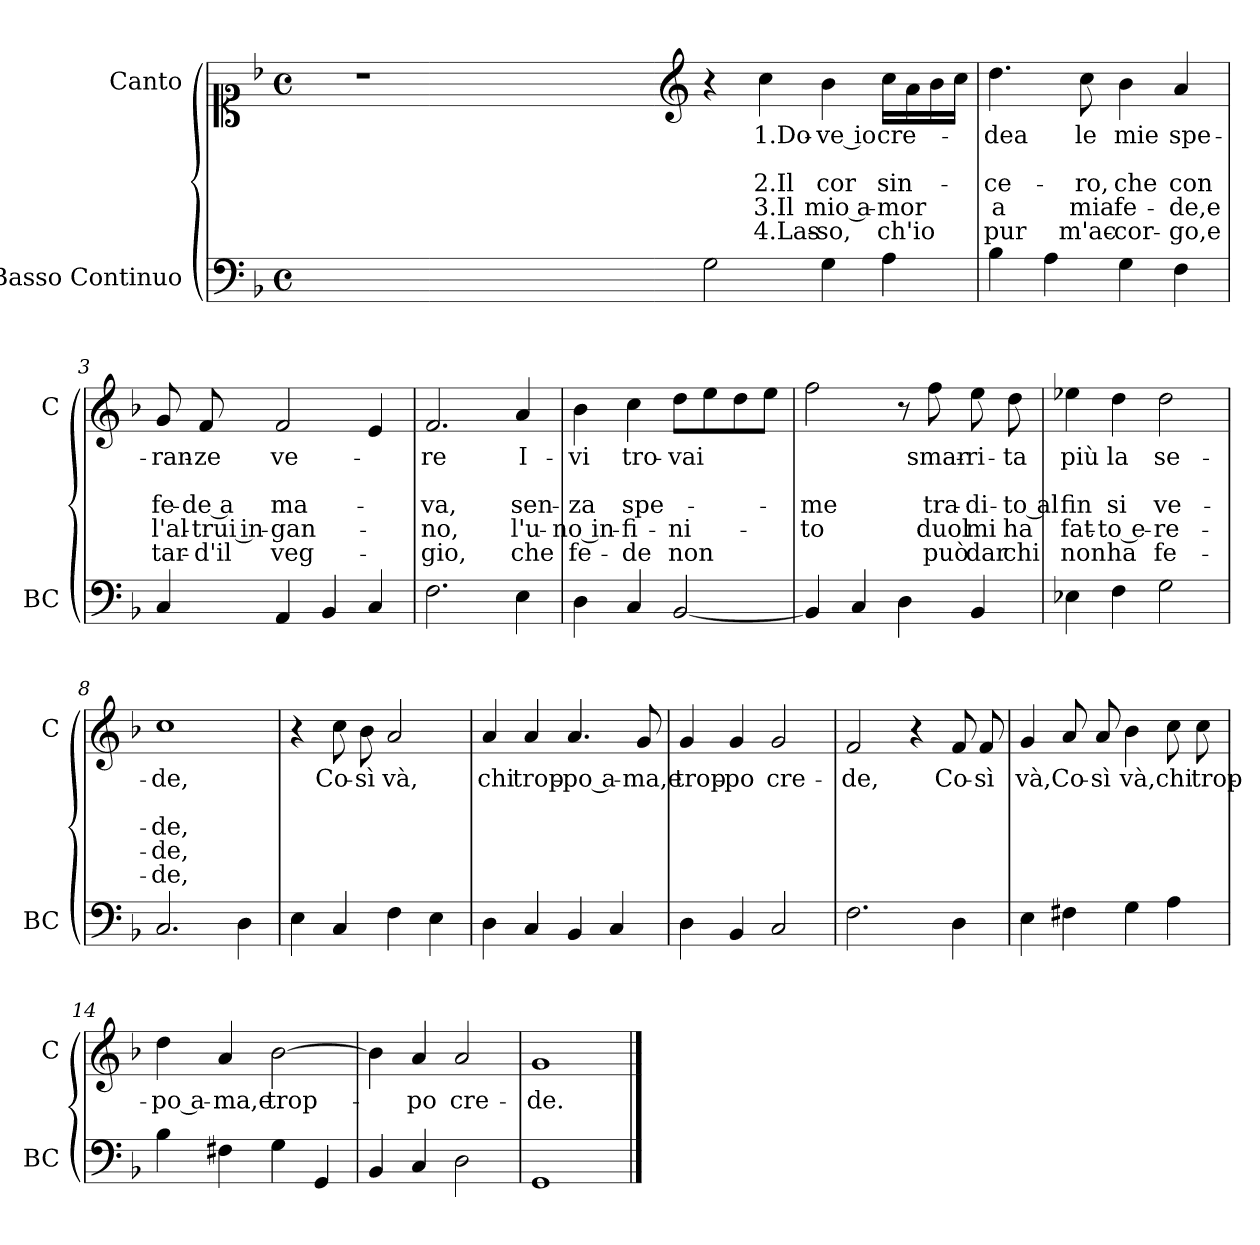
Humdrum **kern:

**kern	**kern	**text	**text	**text	**text	**text
*part2	*part1	*part1	*part1	*part1	*part1	*part1
*staff2	*staff1	*staff1	*staff1	*staff1	*staff1	*staff1
*I"Basso Continuo	*I"Canto	*	*	*	*	*
*I'BC	*I'C	*	*	*	*	*
*clefF4	*clefC1	*	*	*	*	*
*k[b-]	*k[b-]	*	*	*	*	*
*F:	*F:	*	*	*	*	*
*M4/4	*M4/4	*	*	*	*	*
*met(c)	*met(c)	*	*	*	*	*
=	=	=	=	=	=	=
1ryy	1r	.	.	.	.	.
=1X-	=1X-	=1X-	=1X-	=1X-	=1X-	=1X-
4ryy	4ryy	.	.	.	.	.
4ryy	4ryy	.	.	.	.	.
4ryy	4ryy	.	.	.	.	.
4ryy	4ryy	.	.	.	.	.
=1-	=1-	=1-	=1-	=1-	=1-	=1-
*	*clefG2	*	*	*	*	*
2G\	4r	.	.	.	.	.
!	!	!LO:LY:b	!	!LO:LY:b	!LO:LY:b	!LO:LY:b
.	4cc\	1.Do-	.	2.Il	3.Il	4.Las-
!	!	!LO:LY:b	!	!LO:LY:b	!LO:LY:b	!LO:LY:b
4G\	4b-\	-ve io	.	cor	mio a-	-so,
!	!	!LO:LY:b	!	!LO:LY:b	!LO:LY:b	!LO:LY:b
4A\	16cc\LL	cre-	.	sin-	-mor	ch'io
.	16a\	.	.	.	.	.
.	16b-\	.	.	.	.	.
.	16cc\JJ	.	.	.	.	.
=2	=2	=2	=2	=2	=2	=2
!	!	!LO:LY:b	!	!LO:LY:b	!LO:LY:b	!LO:LY:b
4B-\	4.dd\	-dea	.	-ce-	a	pur
4A\	.	.	.	.	.	.
!	!	!LO:LY:b	!	!LO:LY:b	!LO:LY:b	!LO:LY:b
.	8cc\	le	.	-ro,	mia	m'ac-
!	!	!LO:LY:b	!	!LO:LY:b	!LO:LY:b	!LO:LY:b
4G\	4b-\	mie	.	che	fe-	-cor-
!	!	!LO:LY:b	!	!LO:LY:b	!LO:LY:b	!LO:LY:b
4F\	4a/	spe-	.	con	-de,e	-go,e
=3	=3	=3	=3	=3	=3	=3
!	!	!LO:LY:b	!	!LO:LY:b	!LO:LY:b	!LO:LY:b
4C/	8g/	-ran-	.	fe-	l'al-	tar-
!	!	!LO:LY:b	!	!LO:LY:b	!LO:LY:b	!LO:LY:b
.	8f/	-ze	.	-de a	-trui in-	-d'il
!	!	!LO:LY:b	!	!LO:LY:b	!LO:LY:b	!LO:LY:b
4AA/	2f/	ve-	.	ma-	-gan-	veg-
4BB-/	.	.	.	.	.	.
4C/	4e/	.	.	.	.	.
=4	=4	=4	=4	=4	=4	=4
!	!	!LO:LY:b	!	!LO:LY:b	!LO:LY:b	!LO:LY:b
2.F\	2.f/	-re	.	-va,	-no,	-gio,
!	!	!LO:LY:b	!	!LO:LY:b	!LO:LY:b	!LO:LY:b
4E\	4a/	I-	.	sen-	l'u-	che
!!LO:LB:g=z
=5	=5	=5	=5	=5	=5	=5
!	!	!LO:LY:b	!	!LO:LY:b	!LO:LY:b	!LO:LY:b
4D\	4b-\	-vi	.	-za	-no in-	fe-
!	!	!LO:LY:b	!	!LO:LY:b	!LO:LY:b	!LO:LY:b
4C/	4cc\	tro-	.	spe-	-fi-	-de
!	!	!LO:LY:b	!	!	!LO:LY:b	!LO:LY:b
[2BB-/	8dd\L	-vai	.	.	-ni-	non
.	8ee\	.	.	.	.	.
.	8dd\	.	.	.	.	.
.	8ee\J	.	.	.	.	.
=6	=6	=6	=6	=6	=6	=6
!	!	!	!	!LO:LY:b	!LO:LY:b	!
4BB-/]	2ff\	.	.	-me	-to	.
4C/	.	.	.	.	.	.
4D\	8r	.	.	.	.	.
!	!	!LO:LY:b	!	!LO:LY:b	!LO:LY:b	!LO:LY:b
.	8ff\	smar-	.	tra-	duol	può
!	!	!LO:LY:b	!	!LO:LY:b	!LO:LY:b	!LO:LY:b
4BB-/	8ee\	-ri-	.	-di-	mi	dar
!	!	!LO:LY:b	!	!LO:LY:b	!LO:LY:b	!LO:LY:b
.	8dd\	-ta	.	-to al	ha	chi
=7	=7	=7	=7	=7	=7	=7
!	!	!LO:LY:b	!	!LO:LY:b	!LO:LY:b	!LO:LY:b
4E-X\	4ee-X\	più	.	fin	fat-	non
!	!	!LO:LY:b	!	!LO:LY:b	!LO:LY:b	!LO:LY:b
4F\	4dd\	la	.	si	-to e-	ha
!	!	!LO:LY:b	!	!LO:LY:b	!LO:LY:b	!LO:LY:b
2G\	2dd\	se-	.	ve-	-re-	fe-
=8	=8	=8	=8	=8	=8	=8
!	!	!LO:LY:b	!	!LO:LY:b	!LO:LY:b	!LO:LY:b
2.C/	1cc	-de,	.	-de,	-de,	-de,
4D\	.	.	.	.	.	.
=9	=9	=9	=9	=9	=9	=9
4E\	4r	.	.	.	.	.
!	!	!LO:LY:b	!	!	!	!
4C/	8cc\	Co-	.	.	.	.
!	!	!LO:LY:b	!	!	!	!
.	8b-\	-sì	.	.	.	.
!	!	!LO:LY:b	!	!	!	!
4F\	2a/	và,	.	.	.	.
4E\	.	.	.	.	.	.
=10	=10	=10	=10	=10	=10	=10
!	!	!LO:LY:b	!	!	!	!
4D\	4a/	chi	.	.	.	.
!	!	!LO:LY:b	!	!	!	!
4C/	4a/	trop-	.	.	.	.
!	!	!LO:LY:b	!	!	!	!
4BB-/	4.a/	-po a-	.	.	.	.
4C/	.	.	.	.	.	.
!	!	!LO:LY:b	!	!	!	!
.	8g/	-ma,e	.	.	.	.
!!LO:LB:g=z
=11	=11	=11	=11	=11	=11	=11
!	!	!LO:LY:b	!	!	!	!
4D\	4g/	trop-	.	.	.	.
!	!	!LO:LY:b	!	!	!	!
4BB-/	4g/	-po	.	.	.	.
!	!	!LO:LY:b	!	!	!	!
2C/	2g/	cre-	.	.	.	.
=12	=12	=12	=12	=12	=12	=12
!	!	!LO:LY:b	!	!	!	!
2.F\	2f/	-de,	.	.	.	.
.	4r	.	.	.	.	.
!	!	!LO:LY:b	!	!	!	!
4D\	8f/	Co-	.	.	.	.
!	!	!LO:LY:b	!	!	!	!
.	8f/	-sì	.	.	.	.
=13	=13	=13	=13	=13	=13	=13
!	!	!LO:LY:b	!	!	!	!
4E\	4g/	và,	.	.	.	.
!	!	!LO:LY:b	!	!	!	!
4F#X\	8a/	Co-	.	.	.	.
!	!	!LO:LY:b	!	!	!	!
.	8a/	-sì	.	.	.	.
!	!	!LO:LY:b	!	!	!	!
4G\	4b-\	và,	.	.	.	.
!	!	!LO:LY:b	!	!	!	!
4A\	8cc\	chi	.	.	.	.
!	!	!LO:LY:b	!	!	!	!
.	8cc\	trop-	.	.	.	.
=14	=14	=14	=14	=14	=14	=14
!	!	!LO:LY:b	!	!	!	!
4B-\	4dd\	-po a-	.	.	.	.
!	!	!LO:LY:b	!	!	!	!
4F#X\	4a/	-ma,e	.	.	.	.
!	!	!LO:LY:b	!	!	!	!
4G\	[2b-\	trop-	.	.	.	.
4GG/	.	.	.	.	.	.
=15	=15	=15	=15	=15	=15	=15
4BB-/	4b-\]	.	.	.	.	.
!	!	!LO:LY:b	!	!	!	!
4C/	4a/	-po	.	.	.	.
!	!	!LO:LY:b	!	!	!	!
2D\	2a/	cre-	.	.	.	.
=16	=16	=16	=16	=16	=16	=16
!	!	!LO:LY:b	!	!	!	!
1GG	1g	-de.	.	.	.	.
==	==	==	==	==	==	==
*-	*-	*-	*-	*-	*-	*-
